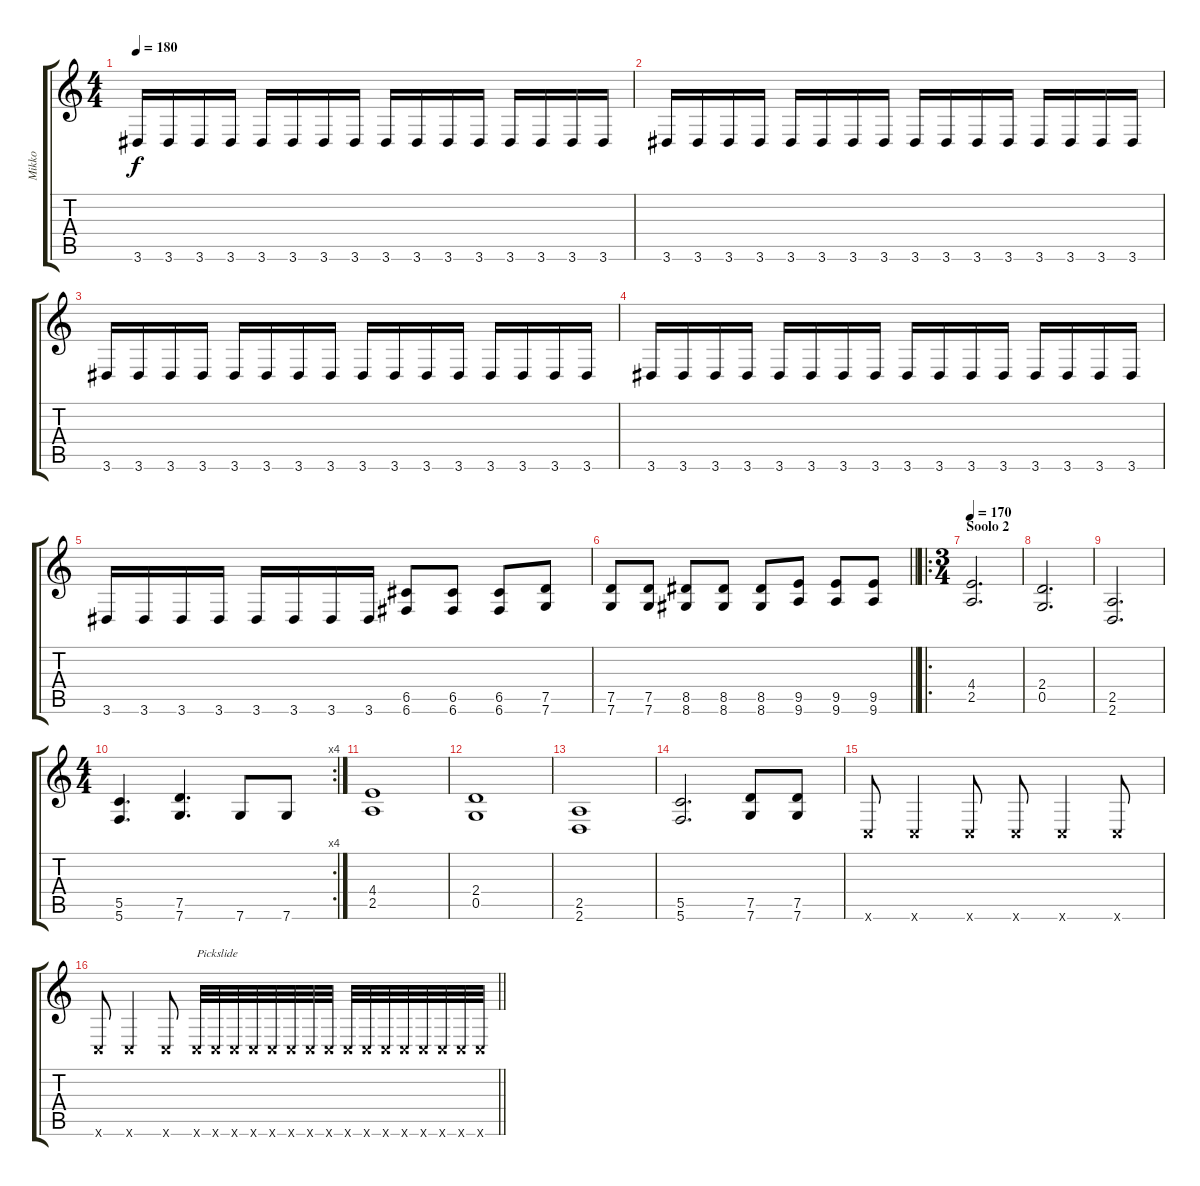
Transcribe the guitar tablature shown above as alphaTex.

\track ("Mikko" "Mikko") {instrument distortionguitar}
\staff {score tabs}
\tuning (D4 A3 F3 C3 G2 C2) {hide}
\ts (4 4)
\tempo 180
\clef g2
\ks c
3.6.16{dy f} 3.6.16 3.6.16 3.6.16 3.6.16 3.6.16 3.6.16 3.6.16 3.6.16 3.6.16 3.6.16 3.6.16 3.6.16 3.6.16 3.6.16 3.6.16 |
3.6.16 3.6.16 3.6.16 3.6.16 3.6.16 3.6.16 3.6.16 3.6.16 3.6.16 3.6.16 3.6.16 3.6.16 3.6.16 3.6.16 3.6.16 3.6.16 |
3.6.16 3.6.16 3.6.16 3.6.16 3.6.16 3.6.16 3.6.16 3.6.16 3.6.16 3.6.16 3.6.16 3.6.16 3.6.16 3.6.16 3.6.16 3.6.16 |
3.6.16 3.6.16 3.6.16 3.6.16 3.6.16 3.6.16 3.6.16 3.6.16 3.6.16 3.6.16 3.6.16 3.6.16 3.6.16 3.6.16 3.6.16 3.6.16 |
3.6.16 3.6.16 3.6.16 3.6.16 3.6.16 3.6.16 3.6.16 3.6.16 (6.5 6.6).8 (6.5 6.6).8 (6.5 6.6).8 (7.5 7.6).8 |
\barLineRight lightlight
(7.5 7.6).8 (7.5 7.6).8 (8.5 8.6).8 (8.5 8.6).8 (8.5 8.6).8 (9.5 9.6).8 (9.5 9.6).8 (9.5 9.6).8 |
\ro
\ts (3 4)
\section ("" "Soolo 2")
\tempo 170
(4.4 2.5).2{d} |
(2.4 0.5).2{d} |
(2.5 2.6).2{d} |
\rc 4
\ts (4 4)
(5.5 5.6).4{d} (7.5 7.6).4{d} 7.6.8 7.6.8 |
(4.4 2.5).1 |
(2.4 0.5).1 |
(2.5 2.6).1 |
(5.5 5.6).2{d} (7.5 7.6).8 (7.5 7.6).8 |
0.6{x}.8 0.6{x}.4 0.6{x}.8 0.6{x}.8 0.6{x}.4 0.6{x}.8 |
\barLineRight lightlight
0.6{x}.8 0.6{x}.4 0.6{x}.8 0.6{x}.32{txt "Pickslide"} 0.6{x}.32 0.6{x}.32 0.6{x}.32 0.6{x}.32 0.6{x}.32 0.6{x}.32 0.6{x}.32 0.6{x}.32 0.6{x}.32 0.6{x}.32 0.6{x}.32 0.6{x}.32 0.6{x}.32 0.6{x}.32 0.6{x}.32
